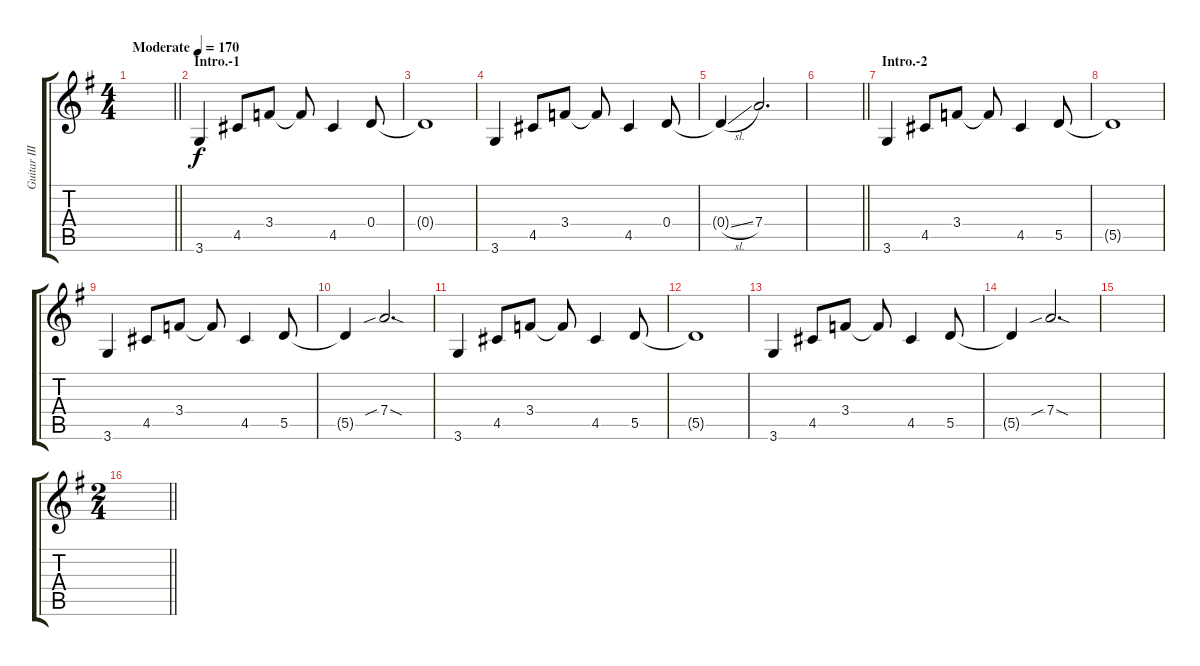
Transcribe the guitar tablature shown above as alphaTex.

\track ("Guitar III(Kawaguchi Norimi/\"Christina\")" "Guitar III") {instrument overdrivenguitar}
\staff {score tabs}
\tuning (E4 B3 G3 D3 A2 E2) {hide}
\ts (4 4)
\tempo (170 "Moderate")
\clef g2
\barLineRight lightlight
\ks g
|
\section ("" "Intro.-1")
3.6.4 4.5.8 3.4.8 3.4{t}.8 4.5.4 0.4.8 |
0.4{t}.1 |
3.6.4 4.5.8 3.4.8 3.4{t}.8 4.5.4 0.4.8 |
0.4{sl t}.4 7.4.2{d} |
\barLineRight lightlight
|
\section ("" "Intro.-2")
3.6.4 4.5.8 3.4.8 3.4{t}.8 4.5.4 5.5.8 |
5.5{t}.1 |
3.6.4 4.5.8 3.4.8 3.4{t}.8 4.5.4 5.5.8 |
5.5{t}.4 7.4{sib sod}.2{d} |
3.6.4 4.5.8 3.4.8 3.4{t}.8 4.5.4 5.5.8 |
5.5{t}.1 |
3.6.4 4.5.8 3.4.8 3.4{t}.8 4.5.4 5.5.8 |
5.5{t}.4 7.4{sib sod}.2{d} |
|
\ts (2 4)
\barLineRight lightlight
